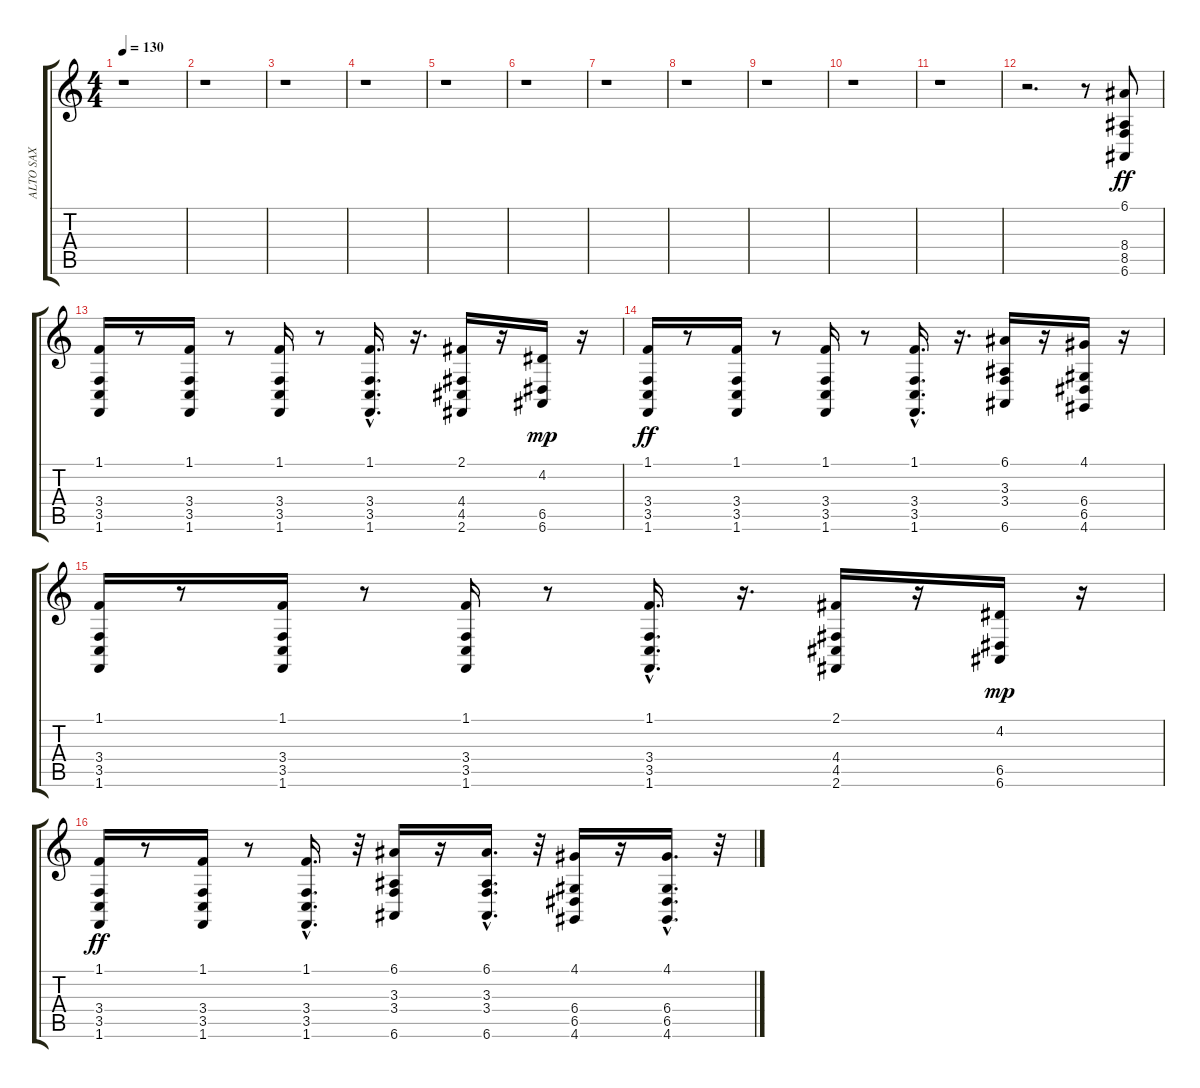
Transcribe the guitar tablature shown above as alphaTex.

\track ("ALTO SAX" "ALTO SAX") {instrument altosax}
\staff {score tabs}
\tuning (E4 B3 G3 D3 A2 E2) {hide}
\ts (4 4)
\tempo 130
\clef g2
\ks c
r.1{dy ff} |
r.1 |
r.1 |
r.1 |
r.1 |
r.1 |
r.1 |
r.1 |
r.1 |
r.1 |
r.1 |
r.2{d} r.8 (6.1 8.4 8.5 6.6).8 |
(1.1 3.4 3.5 1.6).16 r.8 (1.1 3.4 3.5 1.6).16 r.8 (1.1 3.4 3.5 1.6).16 r.8 (1.1{hac} 3.4{hac} 3.5{hac} 1.6{hac}).16{d} r.16{d} (2.1 4.4 4.5 2.6).16 r.16 (4.2 6.5 6.6).16{dy mp} r.16 |
(1.1 3.4 3.5 1.6).16{dy ff} r.8 (1.1 3.4 3.5 1.6).16 r.8 (1.1 3.4 3.5 1.6).16 r.8 (1.1{hac} 3.4{hac} 3.5{hac} 1.6{hac}).16{d} r.16{d} (6.1 3.3 3.4 6.6).16 r.16 (4.1 6.4 6.5 4.6).16 r.16 |
(1.1 3.4 3.5 1.6).16 r.8 (1.1 3.4 3.5 1.6).16 r.8 (1.1 3.4 3.5 1.6).16 r.8 (1.1{hac} 3.4{hac} 3.5{hac} 1.6{hac}).16{d} r.16{d} (2.1 4.4 4.5 2.6).16 r.16 (4.2 6.5 6.6).16{dy mp} r.16 |
(1.1 3.4 3.5 1.6).16{dy ff} r.8 (1.1 3.4 3.5 1.6).16 r.8 (1.1{hac} 3.4{hac} 3.5{hac} 1.6{hac}).16{d} r.32 (6.1 3.3 3.4 6.6).16 r.16 (6.1{hac} 3.3{hac} 3.4{hac} 6.6{hac}).16{d} r.32 (4.1 6.4 6.5 4.6).16 r.16 (4.1{hac} 6.4{hac} 6.5{hac} 4.6{hac}).16{d} r.32
